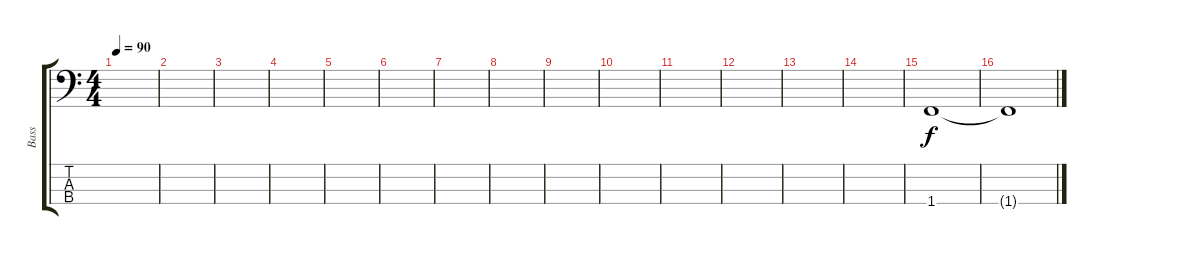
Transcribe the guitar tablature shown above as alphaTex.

\track ("Bass" "Bass") {instrument electricbassfinger}
\staff {score tabs}
\tuning (G2 D2 A1 E1) {hide}
\ts (4 4)
\tempo 90
\clef f4
\ks aminor
|
|
|
|
|
|
|
|
|
|
|
|
|
|
1.4.1 |
1.4{t}.1
